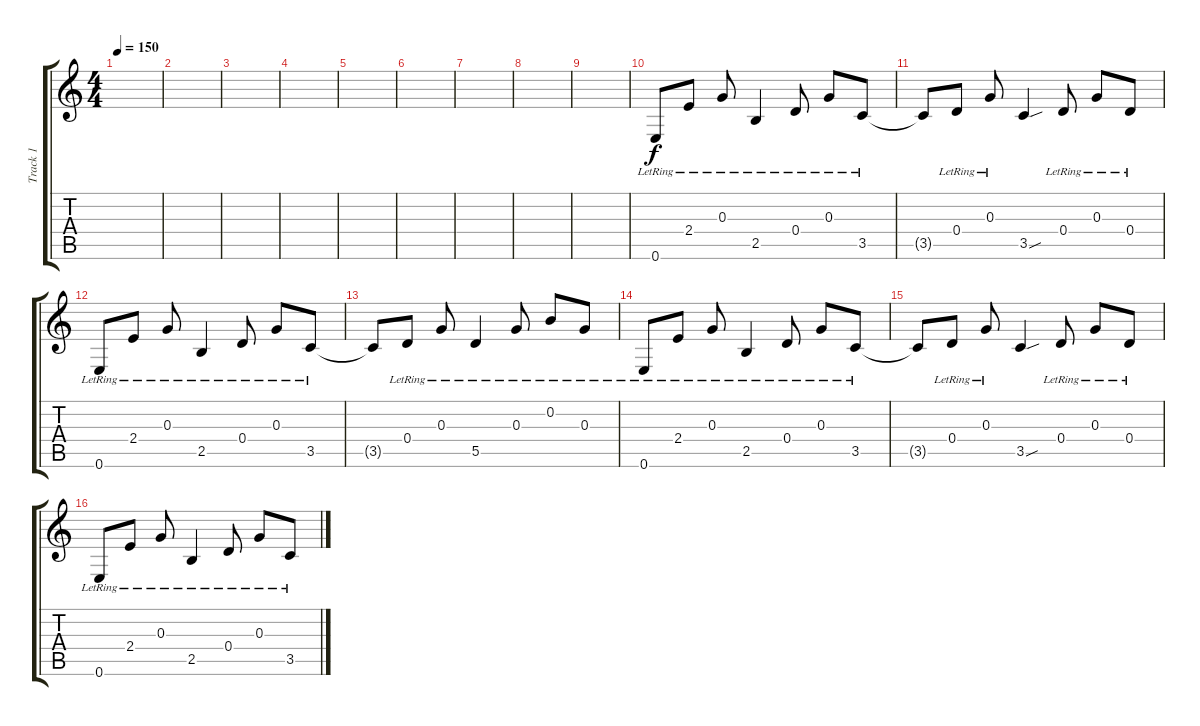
\track ("Track 1" "Track 1") {instrument electricguitarclean}
\staff {score tabs}
\tuning (E4 B3 G3 D3 A2 E2) {hide}
\ts (4 4)
\tempo 150
\clef g2
\ks c
|
|
|
|
|
|
|
|
|
0.6{lr}.8 2.4{lr}.8 0.3{lr}.8 2.5{lr}.4 0.4{lr}.8 0.3{lr}.8 3.5{lr}.8 |
3.5{t}.8 0.4{lr}.8 0.3{lr}.8 3.5{sou}.4 0.4{lr}.8 0.3{lr}.8 0.4{lr}.8 |
0.6{lr}.8 2.4{lr}.8 0.3{lr}.8 2.5{lr}.4 0.4{lr}.8 0.3{lr}.8 3.5{lr}.8 |
3.5{t}.8 0.4{lr}.8 0.3{lr}.8 5.5{lr}.4 0.3{lr}.8 0.2{lr}.8 0.3{lr}.8 |
0.6{lr}.8 2.4{lr}.8 0.3{lr}.8 2.5{lr}.4 0.4{lr}.8 0.3{lr}.8 3.5{lr}.8 |
3.5{t}.8 0.4{lr}.8 0.3{lr}.8 3.5{sou}.4 0.4{lr}.8 0.3{lr}.8 0.4{lr}.8 |
0.6{lr}.8 2.4{lr}.8 0.3{lr}.8 2.5{lr}.4 0.4{lr}.8 0.3{lr}.8 3.5{lr}.8
